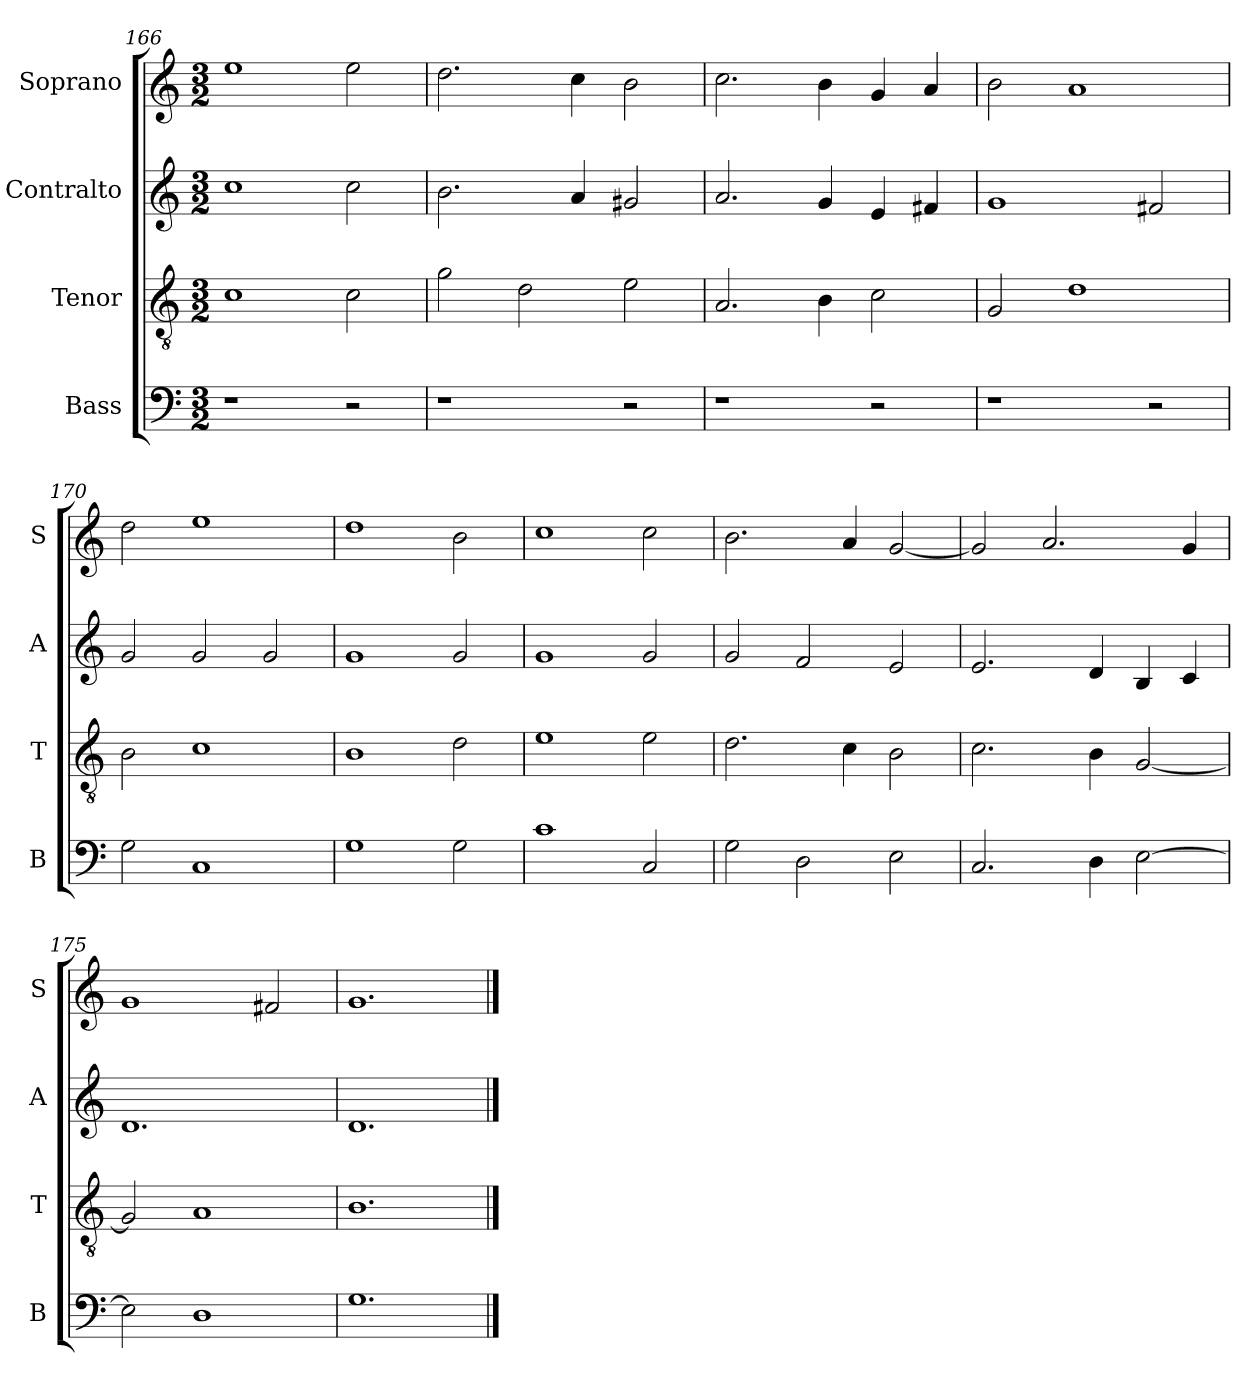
**kern	**kern	**kern	**kern
*part4	*part3	*part2	*part1
*staff4	*staff3	*staff2	*staff1
*I"Bass	*I"Tenor	*I"Contralto	*I"Soprano
*I'B	*I'T	*I'A	*I'S
*clefF4	*clefGv2	*clefG2	*clefG2
*k[]	*k[]	*k[]	*k[]
*G:mix	*G:mix	*G:mix	*G:mix
*M3/2	*M3/2	*M3/2	*M3/2
=166	=166	=166	=166
1r	1c	1cc	1ee
2r	2c	2cc	2ee
=167	=167	=167	=167
1r	2g	2.b	2.dd
.	2d	.	.
.	.	4a	4cc
2r	2e	2g#X	2b
=168	=168	=168	=168
1r	2.A	2.a	2.cc
.	4B	4g	4b
2r	2c	4e	4g
.	.	4f#X	4a
=169	=169	=169	=169
1r	2G	1g	2b
.	1d	.	1a
2r	.	2f#X	.
=170	=170	=170	=170
2G	2B	2g	2dd
1C	1c	2g	1ee
.	.	2g	.
=171	=171	=171	=171
1G	1B	1g	1dd
2G	2d	2g	2b
=172	=172	=172	=172
1c	1e	1g	1cc
2C	2e	2g	2cc
=173	=173	=173	=173
2G	2.d	2g	2.b
2D	.	2f	.
.	4c	.	4a
2E	2B	2e	[2g
=174	=174	=174	=174
2.C	2.c	2.e	2g]
.	.	.	2.a
4D	4B	4d	.
[2E	[2G	4B	.
.	.	4c	4g
=175	=175	=175	=175
2E]	2G]	1.d	1g
1D	1A	.	.
.	.	.	2f#X
=176	=176	=176	=176
1.G	1.B	1.d	1.g
==	==	==	==
*-	*-	*-	*-
